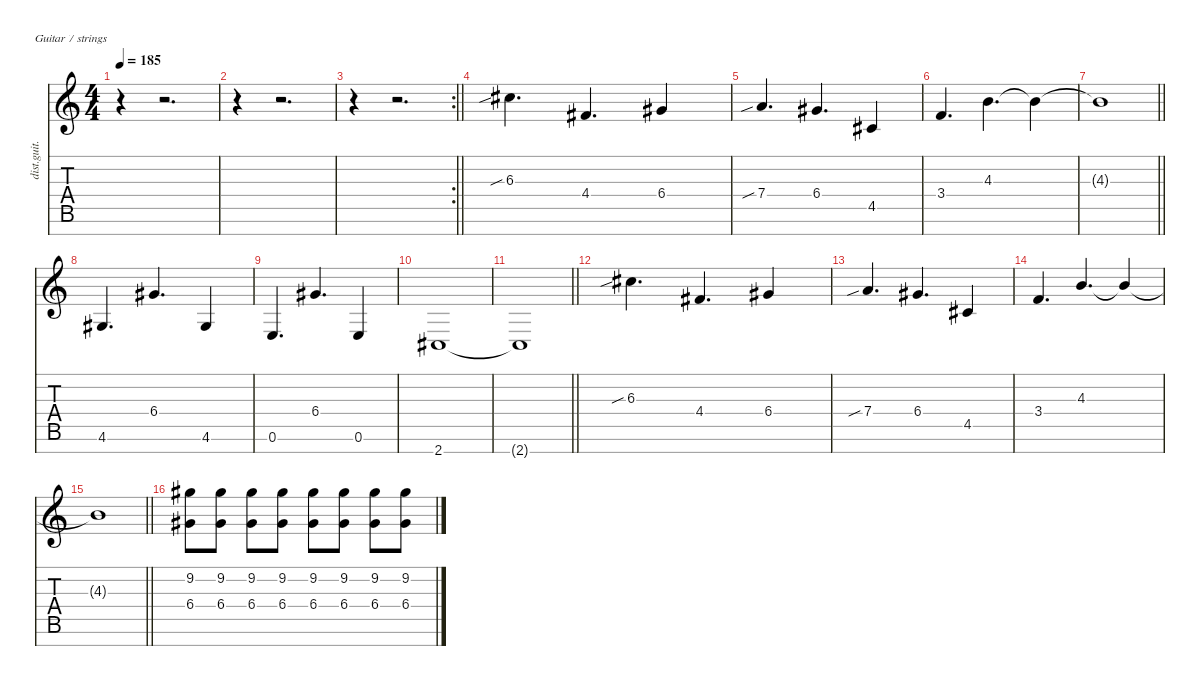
\defaultSystemsLayout 4
\hideDynamics
\bracketExtendMode nobrackets
\track ("Lead - Zoli" "dist.guit.") {instrument distortionguitar}
\staff {score tabs}
\tuning (E4 B3 G3 D3 A2 E2 B1)
\ts (4 4)
\tempo 185
\clef g2
\ks c
r.4{dy f} r.2{d} |
r.4 r.2{d} |
\rc 2
\barLineRight lightlight
r.4 r.2{d} |
6.3{sib acc #}.4{d} 4.4{acc #}.4{d} 6.4{acc #}.4 |
7.4{sib}.4{d} 6.4{acc #}.4{d} 4.5{acc #}.4 |
3.4.4{d} 4.3.4{d} 4.3{t}.4 |
\barLineRight lightlight
4.3{t}.1 |
4.6{acc #}.4{d} 6.4{acc #}.4{d} 4.6{acc #}.4 |
0.6.4{d} 6.4{acc #}.4{d} 0.6.4 |
2.7{acc #}.1 |
\barLineRight lightlight
2.7{t acc #}.1 |
6.3{sib acc #}.4{d} 4.4{acc #}.4{d} 6.4{acc #}.4 |
7.4{sib}.4{d} 6.4{acc #}.4{d} 4.5{acc #}.4 |
3.4.4{d beam Up} 4.3.4{d beam Up} 4.3{t}.4{beam Up} |
\barLineRight lightlight
4.3{t}.1{beam Down} |
(9.2{acc #} 6.4{acc #}).8{beam Down} (9.2{acc #} 6.4{acc #}).8{beam Down} (9.2{acc #} 6.4{acc #}).8{beam Down} (9.2{acc #} 6.4{acc #}).8{beam Down} (9.2{acc #} 6.4{acc #}).8{beam Down} (9.2{acc #} 6.4{acc #}).8{beam Down} (9.2{acc #} 6.4{acc #}).8{beam Down} (9.2{acc #} 6.4{acc #}).8{beam Down}
